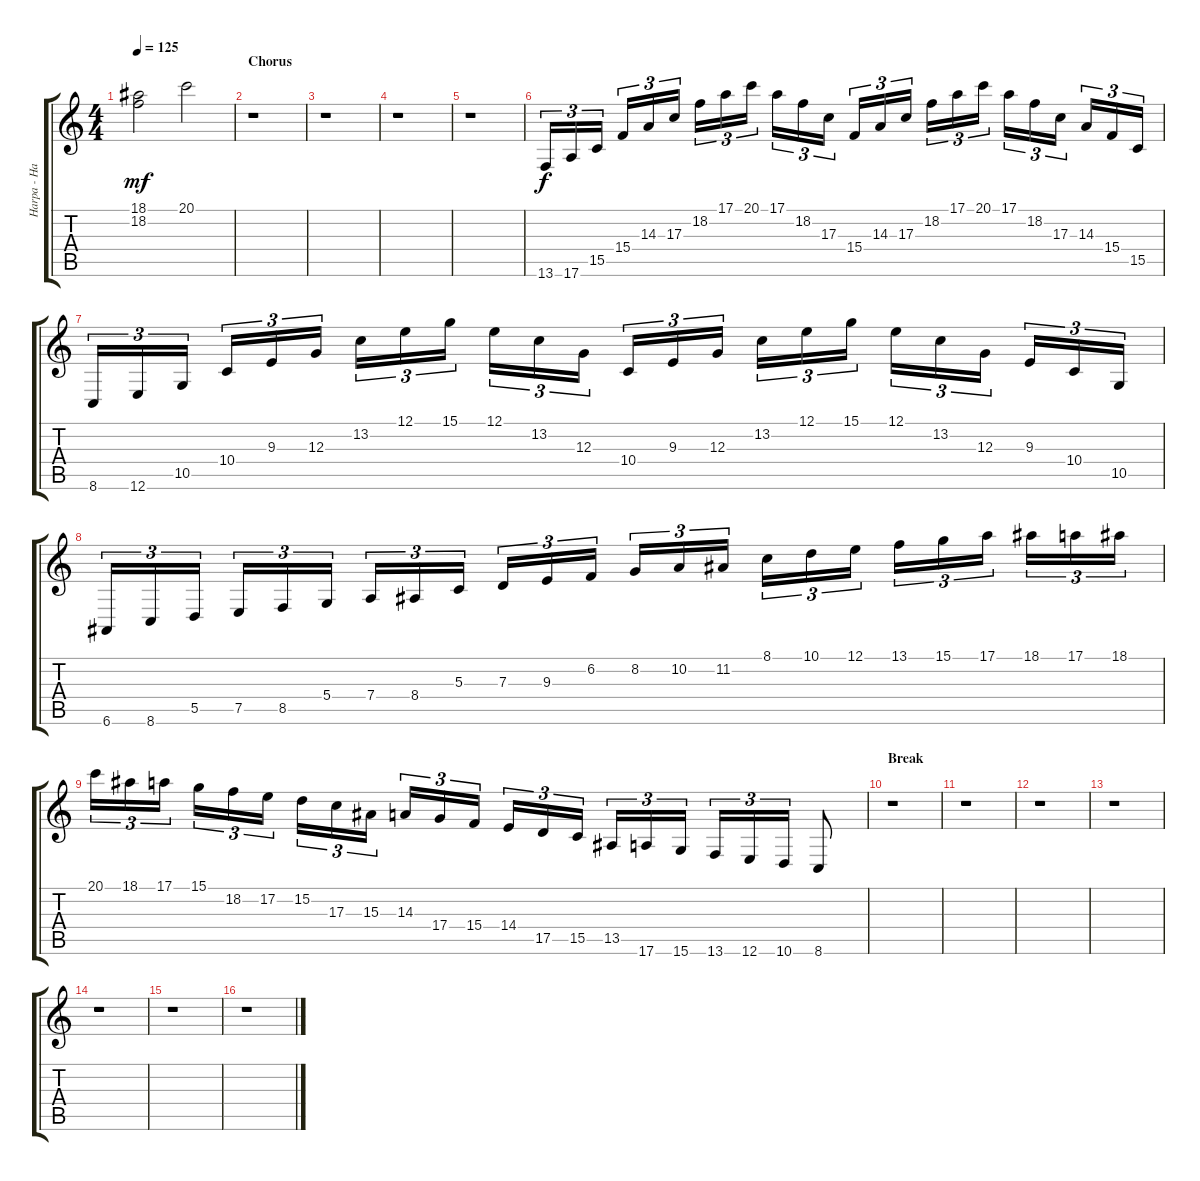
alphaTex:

\track ("Harpa - Harp" "Harpa - Ha") {instrument orchestralharp}
\staff {score tabs}
\tuning (E4 B3 G3 D3 A2 E2) {hide}
\ts (4 4)
\tempo 125
\clef g2
\ks c
(18.1 18.2).2{dy mf} 20.1.2 |
\section ("" "Chorus")
r.1 |
r.1 |
r.1 |
r.1 |
13.6.16{tu (3 2) dy f} 17.6.16{tu (3 2)} 15.5.16{tu (3 2)} 15.4.16{tu (3 2)} 14.3.16{tu (3 2)} 17.3.16{tu (3 2)} 18.2.16{tu (3 2)} 17.1.16{tu (3 2)} 20.1.16{tu (3 2)} 17.1.16{tu (3 2)} 18.2.16{tu (3 2)} 17.3.16{tu (3 2)} 15.4.16{tu (3 2)} 14.3.16{tu (3 2)} 17.3.16{tu (3 2)} 18.2.16{tu (3 2)} 17.1.16{tu (3 2)} 20.1.16{tu (3 2)} 17.1.16{tu (3 2)} 18.2.16{tu (3 2)} 17.3.16{tu (3 2)} 14.3.16{tu (3 2)} 15.4.16{tu (3 2)} 15.5.16{tu (3 2)} |
8.6.16{tu (3 2)} 12.6.16{tu (3 2)} 10.5.16{tu (3 2)} 10.4.16{tu (3 2)} 9.3.16{tu (3 2)} 12.3.16{tu (3 2)} 13.2.16{tu (3 2)} 12.1.16{tu (3 2)} 15.1.16{tu (3 2)} 12.1.16{tu (3 2)} 13.2.16{tu (3 2)} 12.3.16{tu (3 2)} 10.4.16{tu (3 2)} 9.3.16{tu (3 2)} 12.3.16{tu (3 2)} 13.2.16{tu (3 2)} 12.1.16{tu (3 2)} 15.1.16{tu (3 2)} 12.1.16{tu (3 2)} 13.2.16{tu (3 2)} 12.3.16{tu (3 2)} 9.3.16{tu (3 2)} 10.4.16{tu (3 2)} 10.5.16{tu (3 2)} |
6.6.16{tu (3 2)} 8.6.16{tu (3 2)} 5.5.16{tu (3 2)} 7.5.16{tu (3 2)} 8.5.16{tu (3 2)} 5.4.16{tu (3 2)} 7.4.16{tu (3 2)} 8.4.16{tu (3 2)} 5.3.16{tu (3 2)} 7.3.16{tu (3 2)} 9.3.16{tu (3 2)} 6.2.16{tu (3 2)} 8.2.16{tu (3 2)} 10.2.16{tu (3 2)} 11.2.16{tu (3 2)} 8.1.16{tu (3 2)} 10.1.16{tu (3 2)} 12.1.16{tu (3 2)} 13.1.16{tu (3 2)} 15.1.16{tu (3 2)} 17.1.16{tu (3 2)} 18.1.16{tu (3 2)} 17.1.16{tu (3 2)} 18.1.16{tu (3 2)} |
20.1.16{tu (3 2)} 18.1.16{tu (3 2)} 17.1.16{tu (3 2)} 15.1.16{tu (3 2)} 18.2.16{tu (3 2)} 17.2.16{tu (3 2)} 15.2.16{tu (3 2)} 17.3.16{tu (3 2)} 15.3.16{tu (3 2)} 14.3.16{tu (3 2)} 17.4.16{tu (3 2)} 15.4.16{tu (3 2)} 14.4.16{tu (3 2)} 17.5.16{tu (3 2)} 15.5.16{tu (3 2)} 13.5.16{tu (3 2)} 17.6.16{tu (3 2)} 15.6.16{tu (3 2)} 13.6.16{tu (3 2)} 12.6.16{tu (3 2)} 10.6.16{tu (3 2)} 8.6.8 |
\section ("" "Break")
r.1 |
r.1 |
r.1 |
r.1 |
r.1 |
r.1 |
r.1
